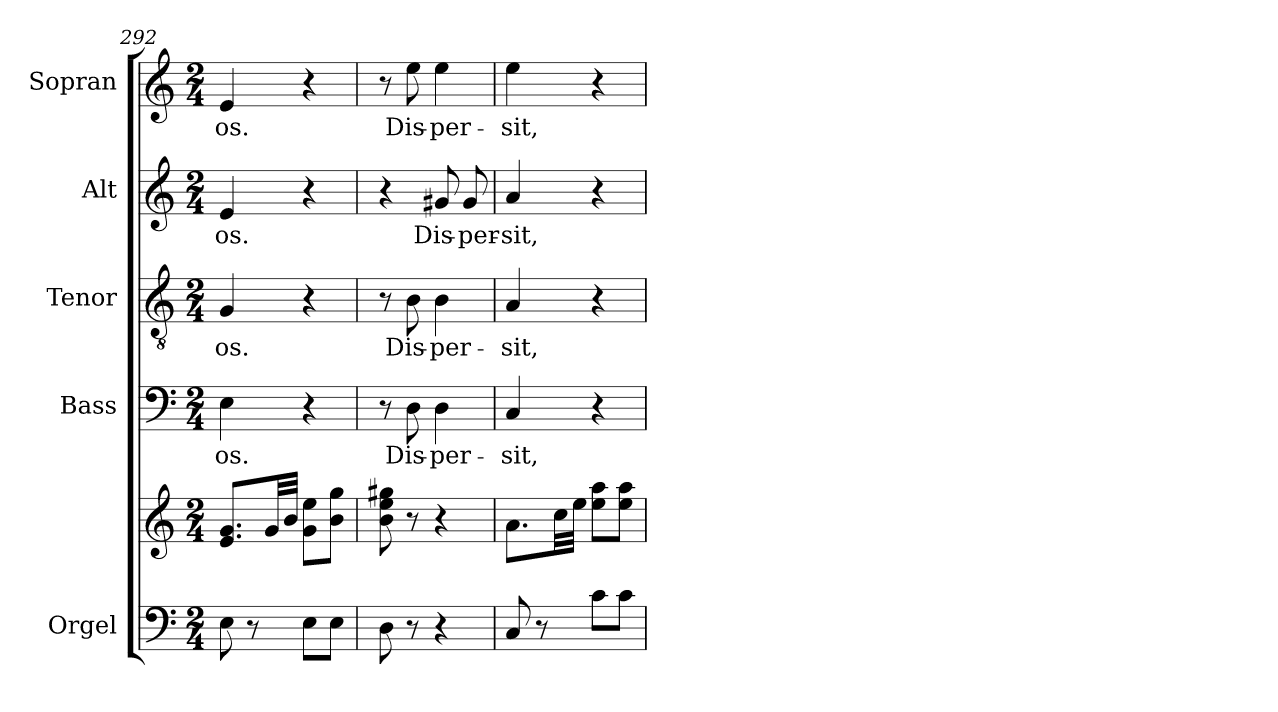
**kern	**kern	**kern	**text	**kern	**text	**kern	**text	**kern	**text
*part5	*part5	*part4	*part4	*part3	*part3	*part2	*part2	*part1	*part1
*staff6	*staff5	*staff4	*staff4	*staff3	*staff3	*staff2	*staff2	*staff1	*staff1
*I"Orgel	*	*I"Bass	*	*I"Tenor	*	*I"Alt	*	*I"Sopran	*
*I'Org.	*	*I'B.	*	*I'T.	*	*I'A.	*	*I'S.	*
*clefF4	*clefG2	*clefF4	*	*clefGv2	*	*clefG2	*	*clefG2	*
*k[]	*k[]	*k[]	*	*k[]	*	*k[]	*	*k[]	*
*C:	*C:	*C:	*	*C:	*	*C:	*	*C:	*
*M2/4	*M2/4	*M2/4	*	*M2/4	*	*M2/4	*	*M2/4	*
=292	=292	=292	=292	=292	=292	=292	=292	=292	=292
!	!	!	!LO:LY:b	!	!LO:LY:b	!	!LO:LY:b	!	!LO:LY:b
8E\	8.e/ 8.g/L	4E\	-os.	4G/	-os.	4e/	-os.	4e/	-os.
8r	.	.	.	.	.	.	.	.	.
.	32g/LL	.	.	.	.	.	.	.	.
.	32b/JJJ	.	.	.	.	.	.	.	.
8E\L	8g\ 8ee\L	4r	.	4r	.	4r	.	4r	.
8E\J	8b\ 8gg\J	.	.	.	.	.	.	.	.
=293	=293	=293	=293	=293	=293	=293	=293	=293	=293
8D\	8b\ 8ee\ 8gg#X\	8r	.	8r	.	4r	.	8r	.
!	!	!	!LO:LY:b	!	!LO:LY:b	!	!	!	!LO:LY:b
8r	8r	8D\	Dis-	8B\	Dis-	.	.	8ee\	Dis-
!	!	!	!LO:LY:b	!	!LO:LY:b	!	!LO:LY:b	!	!LO:LY:b
4r	4r	4D\	-per-	4B\	-per-	8g#X/	Dis-	4ee\	-per-
!	!	!	!	!	!	!	!LO:LY:b	!	!
.	.	.	.	.	.	8g#/	-per-	.	.
=294	=294	=294	=294	=294	=294	=294	=294	=294	=294
!	!	!	!LO:LY:b	!	!LO:LY:b	!	!LO:LY:b	!	!LO:LY:b
8C/	8.a\L	4C/	-sit,	4A/	-sit,	4a/	-sit,	4ee\	-sit,
8r	.	.	.	.	.	.	.	.	.
.	32cc\LL	.	.	.	.	.	.	.	.
.	32ee\JJJ	.	.	.	.	.	.	.	.
8c\L	8ee\ 8aa\L	4r	.	4r	.	4r	.	4r	.
8c\J	8ee\ 8aa\J	.	.	.	.	.	.	.	.
=	=	=	=	=	=	=	=	=	=
*-	*-	*-	*-	*-	*-	*-	*-	*-	*-
